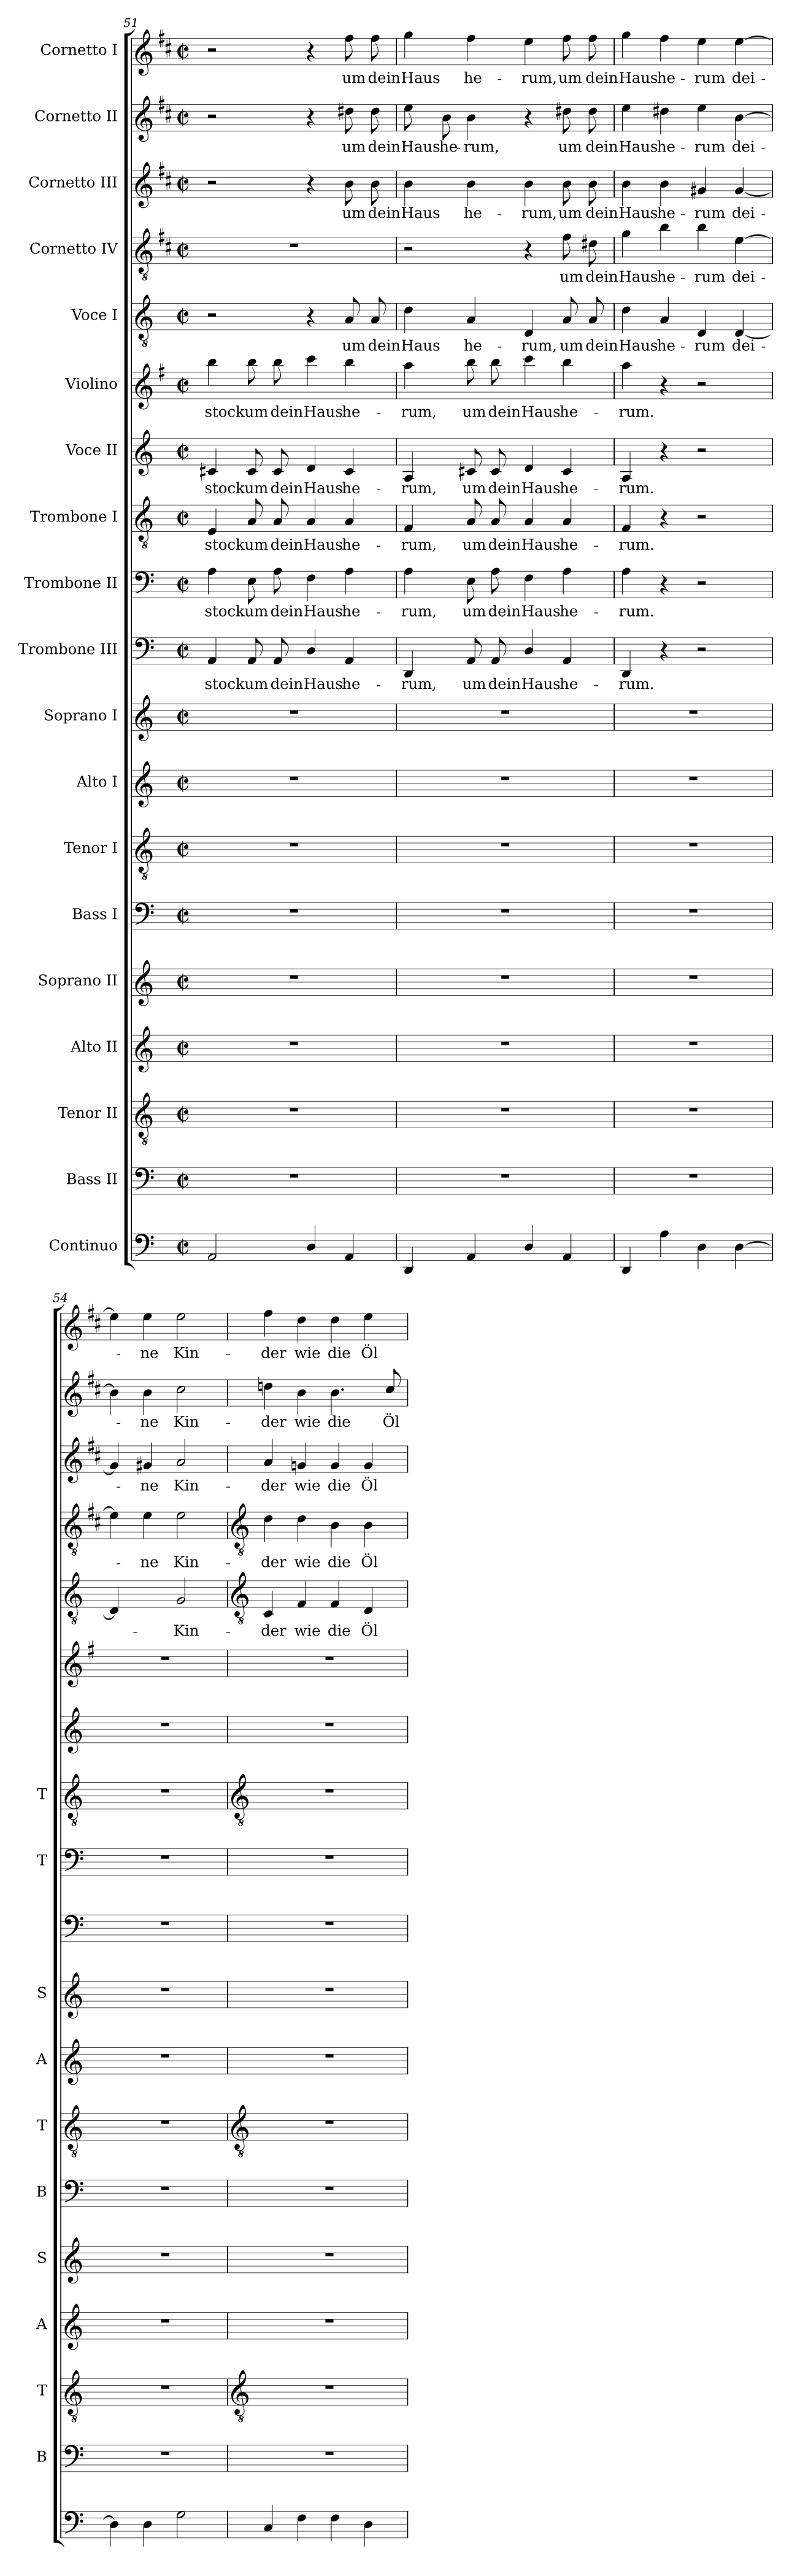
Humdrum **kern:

**kern	**kern	**kern	**kern	**kern	**kern	**kern	**kern	**kern	**kern	**text	**kern	**text	**kern	**text	**kern	**text	**kern	**text	**kern	**text	**kern	**text	**kern	**text	**kern	**text	**kern	**text
*part19	*part18	*part17	*part16	*part15	*part14	*part13	*part12	*part11	*part10	*part10	*part9	*part9	*part8	*part8	*part7	*part7	*part6	*part6	*part5	*part5	*part4	*part4	*part3	*part3	*part2	*part2	*part1	*part1
*staff19	*staff18	*staff17	*staff16	*staff15	*staff14	*staff13	*staff12	*staff11	*staff10	*staff10	*staff9	*staff9	*staff8	*staff8	*staff7	*staff7	*staff6	*staff6	*staff5	*staff5	*staff4	*staff4	*staff3	*staff3	*staff2	*staff2	*staff1	*staff1
*I"Continuo	*I"Bass II	*I"Tenor II	*I"Alto II	*I"Soprano II	*I"Bass I	*I"Tenor I	*I"Alto I	*I"Soprano I	*I"Trombone III	*	*I"Trombone II	*	*I"Trombone I	*	*I"Voce II	*	*I"Violino	*	*I"Voce I	*	*I"Cornetto IV	*	*I"Cornetto III	*	*I"Cornetto II	*	*I"Cornetto I	*
*	*I'B	*I'T	*I'A	*I'S	*I'B	*I'T	*I'A	*I'S	*	*	*I'T	*	*I'T	*	*	*	*	*	*	*	*	*	*	*	*	*	*	*
*clefF4	*clefF4	*clefGv2	*clefG2	*clefG2	*clefF4	*clefGv2	*clefG2	*clefG2	*clefF4	*	*clefF4	*	*clefGv2	*	*clefG2	*	*clefG2	*	*clefGv2	*	*clefGv2	*	*clefG2	*	*clefG2	*	*clefG2	*
*	*	*	*	*	*	*	*	*	*	*	*	*	*	*	*	*	*ITrd4c7	*	*	*	*ITrd1c2	*	*ITrd1c2	*	*ITrd1c2	*	*ITrd1c2	*
*k[]	*k[]	*k[]	*k[]	*k[]	*k[]	*k[]	*k[]	*k[]	*k[]	*	*k[]	*	*k[]	*	*k[]	*	*k[]	*	*k[]	*	*k[]	*	*k[]	*	*k[]	*	*k[]	*
*C:	*C:	*C:	*C:	*C:	*C:	*C:	*C:	*C:	*C:	*	*C:	*	*C:	*	*C:	*	*C:	*	*C:	*	*C:	*	*C:	*	*C:	*	*C:	*
*M2/2	*M2/2	*M2/2	*M2/2	*M2/2	*M2/2	*M2/2	*M2/2	*M2/2	*M2/2	*	*M2/2	*	*M2/2	*	*M2/2	*	*M2/2	*	*M2/2	*	*M2/2	*	*M2/2	*	*M2/2	*	*M2/2	*
*met(c|)	*met(c|)	*met(c|)	*met(c|)	*met(c|)	*met(c|)	*met(c|)	*met(c|)	*met(c|)	*met(c|)	*	*met(c|)	*	*met(c|)	*	*met(c|)	*	*met(c|)	*	*met(c|)	*	*met(c|)	*	*met(c|)	*	*met(c|)	*	*met(c|)	*
=51	=51	=51	=51	=51	=51	=51	=51	=51	=51	=51	=51	=51	=51	=51	=51	=51	=51	=51	=51	=51	=51	=51	=51	=51	=51	=51	=51	=51
!	!	!	!	!	!	!	!	!	!	!LO:LY:b	!	!LO:LY:b	!	!LO:LY:b	!	!LO:LY:b	!	!LO:LY:b	!	!	!	!	!	!	!	!	!	!
2AA	1r	1r	1r	1r	1r	1r	1r	1r	4AA	-stock	4A	-stock	4E	stock	4c#X	-stock	4ee	stock	2r	.	1r	.	2r	.	2r	.	2r	.
!	!	!	!	!	!	!	!	!	!	!LO:LY:b	!	!LO:LY:b	!	!LO:LY:b	!	!LO:LY:b	!	!LO:LY:b	!	!	!	!	!	!	!	!	!	!
.	.	.	.	.	.	.	.	.	8AA	um	8E	um	8A	um	8c#	um	8ee	um	.	.	.	.	.	.	.	.	.	.
!	!	!	!	!	!	!	!	!	!	!LO:LY:b	!	!LO:LY:b	!	!LO:LY:b	!	!LO:LY:b	!	!LO:LY:b	!	!	!	!	!	!	!	!	!	!
.	.	.	.	.	.	.	.	.	8AA	dein	8A	dein	8A	dein	8c#	dein	8ee	dein	.	.	.	.	.	.	.	.	.	.
!	!	!	!	!	!	!	!	!	!	!LO:LY:b	!	!LO:LY:b	!	!LO:LY:b	!	!LO:LY:b	!	!LO:LY:b	!	!	!	!	!	!	!	!	!	!
4D/	.	.	.	.	.	.	.	.	4D/	Haus	4F	Haus	4A	Haus	4d	Haus	4ff	Haus	4r	.	.	.	4r	.	4r	.	4r	.
!	!	!	!	!	!	!	!	!	!	!LO:LY:b	!	!LO:LY:b	!	!LO:LY:b	!	!LO:LY:b	!	!LO:LY:b	!	!LO:LY:b	!	!	!	!LO:LY:b	!	!LO:LY:b	!	!LO:LY:b
4AA	.	.	.	.	.	.	.	.	4AA	he-	4A	he-	4A	he-	4c#	he-	4ee	he-	8A	um	.	.	8a	um	8cc#X	um	8ee	um
!	!	!	!	!	!	!	!	!	!	!	!	!	!	!	!	!	!	!	!	!LO:LY:b	!	!	!	!LO:LY:b	!	!LO:LY:b	!	!LO:LY:b
.	.	.	.	.	.	.	.	.	.	.	.	.	.	.	.	.	.	.	8A	dein	.	.	8a	dein	8cc#	dein	8ee	dein
=52	=52	=52	=52	=52	=52	=52	=52	=52	=52	=52	=52	=52	=52	=52	=52	=52	=52	=52	=52	=52	=52	=52	=52	=52	=52	=52	=52	=52
!	!	!	!	!	!	!	!	!	!	!LO:LY:b	!	!LO:LY:b	!	!LO:LY:b	!	!LO:LY:b	!	!LO:LY:b	!	!LO:LY:b	!	!	!	!LO:LY:b	!	!LO:LY:b	!	!LO:LY:b
4DD	1r	1r	1r	1r	1r	1r	1r	1r	4DD	-rum,	4A	-rum,	4F	-rum,	4A	-rum,	4dd	-rum,	4d	Haus	2r	.	4a	Haus	8dd	Haus	4ff	Haus
!	!	!	!	!	!	!	!	!	!	!	!	!	!	!	!	!	!	!	!	!	!	!	!	!	!	!LO:LY:b	!	!
.	.	.	.	.	.	.	.	.	.	.	.	.	.	.	.	.	.	.	.	.	.	.	.	.	8a	he-	.	.
!	!	!	!	!	!	!	!	!	!	!LO:LY:b	!	!LO:LY:b	!	!LO:LY:b	!	!LO:LY:b	!	!LO:LY:b	!	!LO:LY:b	!	!	!	!LO:LY:b	!	!LO:LY:b	!	!LO:LY:b
4AA	.	.	.	.	.	.	.	.	8AA	um	8E	um	8A	um	8c#X	um	8ee	um	4A	he-	.	.	4a	he-	4a	-rum,	4ee	he-
!	!	!	!	!	!	!	!	!	!	!LO:LY:b	!	!LO:LY:b	!	!LO:LY:b	!	!LO:LY:b	!	!LO:LY:b	!	!	!	!	!	!	!	!	!	!
.	.	.	.	.	.	.	.	.	8AA	dein	8A	dein	8A	dein	8c#	dein	8ee	dein	.	.	.	.	.	.	.	.	.	.
!	!	!	!	!	!	!	!	!	!	!LO:LY:b	!	!LO:LY:b	!	!LO:LY:b	!	!LO:LY:b	!	!LO:LY:b	!	!LO:LY:b	!	!	!	!LO:LY:b	!	!	!	!LO:LY:b
4D/	.	.	.	.	.	.	.	.	4D/	Haus	4F	Haus	4A	Haus	4d	Haus	4ff	Haus	4D	-rum,	4r	.	4a	-rum,	4r	.	4dd	-rum,
!	!	!	!	!	!	!	!	!	!	!LO:LY:b	!	!LO:LY:b	!	!LO:LY:b	!	!LO:LY:b	!	!LO:LY:b	!	!LO:LY:b	!	!LO:LY:b	!	!LO:LY:b	!	!LO:LY:b	!	!LO:LY:b
4AA	.	.	.	.	.	.	.	.	4AA	he-	4A	he-	4A	he-	4c#	he-	4ee	he-	8A	um	8e	um	8a	um	8cc#X	um	8ee	um
!	!	!	!	!	!	!	!	!	!	!	!	!	!	!	!	!	!	!	!	!LO:LY:b	!	!LO:LY:b	!	!LO:LY:b	!	!LO:LY:b	!	!LO:LY:b
.	.	.	.	.	.	.	.	.	.	.	.	.	.	.	.	.	.	.	8A	dein	8c#X	dein	8a	dein	8cc#	dein	8ee	dein
=53	=53	=53	=53	=53	=53	=53	=53	=53	=53	=53	=53	=53	=53	=53	=53	=53	=53	=53	=53	=53	=53	=53	=53	=53	=53	=53	=53	=53
!	!	!	!	!	!	!	!	!	!	!LO:LY:b	!	!LO:LY:b	!	!LO:LY:b	!	!LO:LY:b	!	!LO:LY:b	!	!LO:LY:b	!	!LO:LY:b	!	!LO:LY:b	!	!LO:LY:b	!	!LO:LY:b
4DD	1r	1r	1r	1r	1r	1r	1r	1r	4DD	-rum.	4A	-rum.	4F	-rum.	4A	-rum.	4dd	-rum.	4d	Haus	4f	Haus	4a	Haus	4dd	Haus	4ff	Haus
!	!	!	!	!	!	!	!	!	!	!	!	!	!	!	!	!	!	!	!	!LO:LY:b	!	!LO:LY:b	!	!LO:LY:b	!	!LO:LY:b	!	!LO:LY:b
4A	.	.	.	.	.	.	.	.	4r	.	4r	.	4r	.	4r	.	4r	.	4A	he-	4a	he-	4a	he-	4cc#X	he-	4ee	he-
!	!	!	!	!	!	!	!	!	!	!	!	!	!	!	!	!	!	!	!	!LO:LY:b	!	!LO:LY:b	!	!LO:LY:b	!	!LO:LY:b	!	!LO:LY:b
4D	.	.	.	.	.	.	.	.	2r	.	2r	.	2r	.	2r	.	2r	.	4D	-rum	4a	-rum	4f#X	-rum	4dd	-rum	4dd	-rum
!	!	!	!	!	!	!	!	!	!	!	!	!	!	!	!	!	!	!	!	!LO:LY:b	!	!LO:LY:b	!	!LO:LY:b	!	!LO:LY:b	!	!LO:LY:b
[4D	.	.	.	.	.	.	.	.	.	.	.	.	.	.	.	.	.	.	[4D	dei-	[4d	dei-	[4f#	dei-	[4a	dei-	[4dd	dei-
=54	=54	=54	=54	=54	=54	=54	=54	=54	=54	=54	=54	=54	=54	=54	=54	=54	=54	=54	=54	=54	=54	=54	=54	=54	=54	=54	=54	=54
4D]	1r	1r	1r	1r	1r	1r	1r	1r	1r	.	1r	.	1r	.	1r	.	1r	.	4D]	.	4d]	.	4f#]	.	4a]	.	4dd]	.
!	!	!	!	!	!	!	!	!	!	!	!	!	!	!	!	!	!	!	!	!	!	!LO:LY:b	!	!LO:LY:b	!	!LO:LY:b	!	!LO:LY:b
4D	.	.	.	.	.	.	.	.	.	.	.	.	.	.	.	.	.	.	4ryy	.	4d	ne	4f#	ne	4a	ne	4dd	ne
!	!	!	!	!	!	!	!	!	!	!	!	!	!	!	!	!	!	!	!	!LO:LY:b	!	!LO:LY:b	!	!LO:LY:b	!	!LO:LY:b	!	!LO:LY:b
2G	.	.	.	.	.	.	.	.	.	.	.	.	.	.	.	.	.	.	2G	Kin-	2d	Kin-	2g	Kin-	2b	Kin-	2dd	Kin-
!!LO:LB:g=z
=55	=55	=55	=55	=55	=55	=55	=55	=55	=55	=55	=55	=55	=55	=55	=55	=55	=55	=55	=55	=55	=55	=55	=55	=55	=55	=55	=55	=55
*	*	*clefGv2	*	*	*	*clefGv2	*	*	*	*	*	*	*clefGv2	*	*	*	*	*	*clefGv2	*	*clefGv2	*	*	*	*	*	*	*
!	!	!	!	!	!	!	!	!	!	!	!	!	!	!	!	!	!	!	!	!LO:LY:b	!	!LO:LY:b	!	!LO:LY:b	!	!LO:LY:b	!	!LO:LY:b
4C	1r	1r	1r	1r	1r	1r	1r	1r	1r	.	1r	.	1r	.	1r	.	1r	.	4C	-der	4c	-der	4g	-der	4ccn	-der	4ee	-der
!	!	!	!	!	!	!	!	!	!	!	!	!	!	!	!	!	!	!	!	!LO:LY:b	!	!LO:LY:b	!	!LO:LY:b	!	!LO:LY:b	!	!LO:LY:b
4F	.	.	.	.	.	.	.	.	.	.	.	.	.	.	.	.	.	.	4F	wie	4c	wie	4fn	wie	4a	wie	4cc	wie
!	!	!	!	!	!	!	!	!	!	!	!	!	!	!	!	!	!	!	!	!LO:LY:b	!	!LO:LY:b	!	!LO:LY:b	!	!LO:LY:b	!	!LO:LY:b
4F	.	.	.	.	.	.	.	.	.	.	.	.	.	.	.	.	.	.	4F	die	4A	die	4f	die	4.a	die	4cc	die
!	!	!	!	!	!	!	!	!	!	!	!	!	!	!	!	!	!	!	!	!LO:LY:b	!	!LO:LY:b	!	!LO:LY:b	!	!	!	!LO:LY:b
4D	.	.	.	.	.	.	.	.	.	.	.	.	.	.	.	.	.	.	4D	Öl-	4A	Öl-	4f	Öl-	.	.	4dd	Öl-
!	!	!	!	!	!	!	!	!	!	!	!	!	!	!	!	!	!	!	!	!	!	!	!	!	!	!LO:LY:b	!	!
.	.	.	.	.	.	.	.	.	.	.	.	.	.	.	.	.	.	.	.	.	.	.	.	.	8b/	Öl-	.	.
=	=	=	=	=	=	=	=	=	=	=	=	=	=	=	=	=	=	=	=	=	=	=	=	=	=	=	=	=
*-	*-	*-	*-	*-	*-	*-	*-	*-	*-	*-	*-	*-	*-	*-	*-	*-	*-	*-	*-	*-	*-	*-	*-	*-	*-	*-	*-	*-
